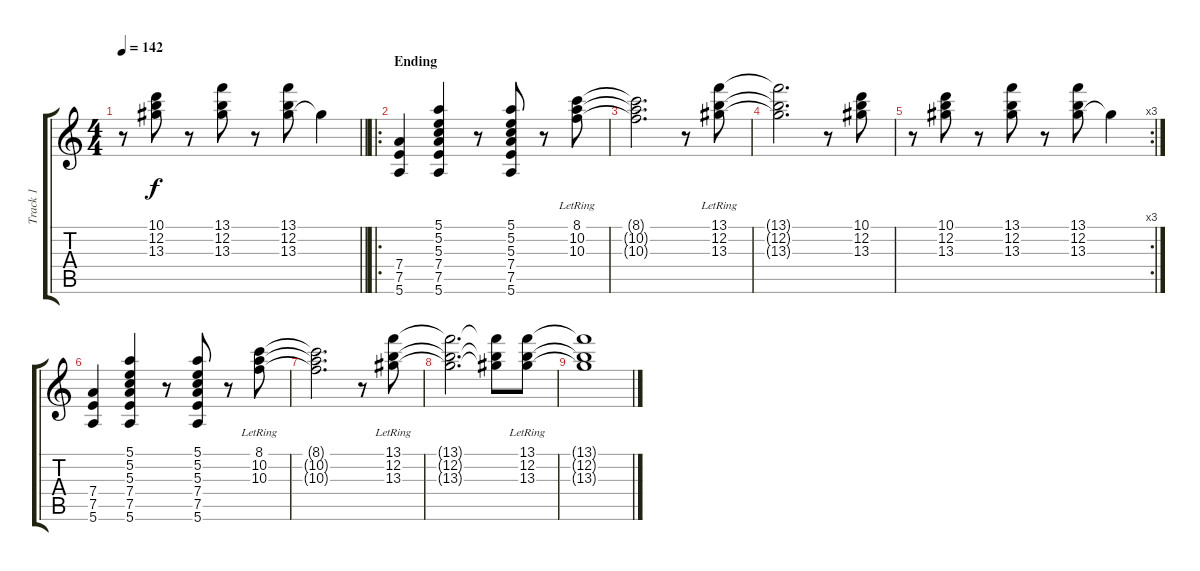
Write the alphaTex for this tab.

\track ("Track 1" "Track 1") {instrument electricguitarclean}
\staff {score tabs}
\tuning (E4 B3 G3 D3 A2 E2) {hide}
\ts (4 4)
\tempo 142
\clef g2
\barLineRight lightlight
\ks c
r.8{dy f} (10.1 12.2 13.3).8 r.8 (13.1 12.2 13.3).8 r.8 (13.1 12.2 13.3).8 13.3{t}.4 |
\ro
\section ("" "Ending")
(7.4 7.5 5.6).4 (5.1 5.2 5.3 7.4 7.5 5.6).4 r.8 (5.1 5.2 5.3 7.4 7.5 5.6).8 r.8 (8.1 10.2 10.3{lr}).8 |
(8.1{t} 10.2{t} 10.3{t}).2{d} r.8 (13.1 12.2 13.3{lr}).8 |
(13.1{t} 12.2{t} 13.3{t}).2{d} r.8 (10.1 12.2 13.3).8 |
\rc 3
r.8 (10.1 12.2 13.3).8 r.8 (13.1 12.2 13.3).8 r.8 (13.1 12.2 13.3).8 13.3{t}.4 |
(7.4 7.5 5.6).4 (5.1 5.2 5.3 7.4 7.5 5.6).4 r.8 (5.1 5.2 5.3 7.4 7.5 5.6).8 r.8 (8.1 10.2 10.3{lr}).8 |
(8.1{t} 10.2{t} 10.3{t}).2{d} r.8 (13.1 12.2 13.3{lr}).8 |
(13.1{t} 12.2{t} 13.3{t}).2{d} (13.1{t} 12.2{t} 13.3{t}).8 (13.1 12.2 13.3{lr}).8 |
(13.1{t} 12.2{t} 13.3{t}).1
